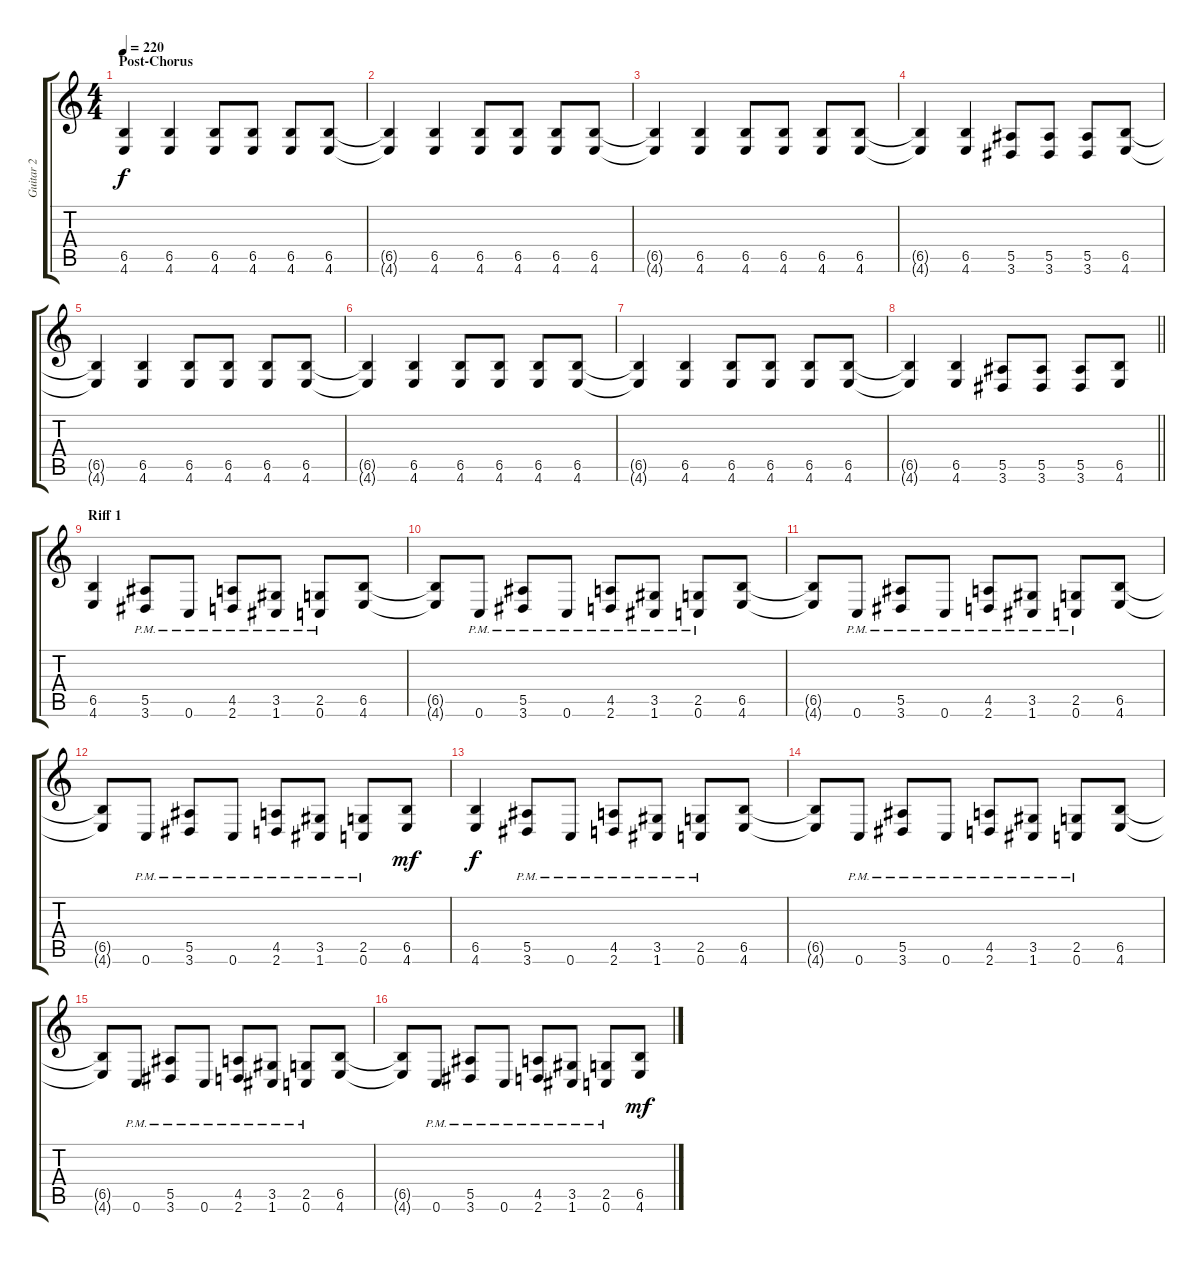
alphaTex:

\track ("Guitar 2" "Guitar 2") {instrument overdrivenguitar}
\staff {score tabs}
\tuning (C4 G3 Eb3 Bb2 F2 C2) {hide}
\ts (4 4)
\section ("" "Post-Chorus")
\tempo 220
\clef g2
\ks c
(6.5 4.6).4{dy f} (6.5 4.6).4 (6.5 4.6).8 (6.5 4.6).8 (6.5 4.6).8 (6.5 4.6).8 |
(6.5{t} 4.6{t}).4 (6.5 4.6).4 (6.5 4.6).8 (6.5 4.6).8 (6.5 4.6).8 (6.5 4.6).8 |
(6.5{t} 4.6{t}).4 (6.5 4.6).4 (6.5 4.6).8 (6.5 4.6).8 (6.5 4.6).8 (6.5 4.6).8 |
(6.5{t} 4.6{t}).4 (6.5 4.6).4 (5.5 3.6).8 (5.5 3.6).8 (5.5 3.6).8 (6.5 4.6).8 |
(6.5{t} 4.6{t}).4 (6.5 4.6).4 (6.5 4.6).8 (6.5 4.6).8 (6.5 4.6).8 (6.5 4.6).8 |
(6.5{t} 4.6{t}).4 (6.5 4.6).4 (6.5 4.6).8 (6.5 4.6).8 (6.5 4.6).8 (6.5 4.6).8 |
(6.5{t} 4.6{t}).4 (6.5 4.6).4 (6.5 4.6).8 (6.5 4.6).8 (6.5 4.6).8 (6.5 4.6).8 |
\barLineRight lightlight
(6.5{t} 4.6{t}).4 (6.5 4.6).4 (5.5 3.6).8 (5.5 3.6).8 (5.5 3.6).8 (6.5 4.6).8 |
\section ("" "Riff 1")
(6.5 4.6).4 (5.5{pm} 3.6{pm}).8 0.6{pm}.8 (4.5{pm} 2.6{pm}).8 (3.5{pm} 1.6{pm}).8 (2.5{pm} 0.6{pm}).8 (6.5 4.6).8 |
(6.5{t} 4.6{t}).8 0.6{pm}.8 (5.5{pm} 3.6{pm}).8 0.6{pm}.8 (4.5{pm} 2.6{pm}).8 (3.5{pm} 1.6{pm}).8 (2.5{pm} 0.6{pm}).8 (6.5 4.6).8 |
(6.5{t} 4.6{t}).8 0.6{pm}.8 (5.5{pm} 3.6{pm}).8 0.6{pm}.8 (4.5{pm} 2.6{pm}).8 (3.5{pm} 1.6{pm}).8 (2.5{pm} 0.6{pm}).8 (6.5 4.6).8 |
(6.5{t} 4.6{t}).8 0.6{pm}.8 (5.5{pm} 3.6{pm}).8 0.6{pm}.8 (4.5{pm} 2.6{pm}).8 (3.5{pm} 1.6{pm}).8 (2.5{pm} 0.6{pm}).8 (6.5 4.6).8{dy mf} |
(6.5 4.6).4{dy f} (5.5{pm} 3.6{pm}).8 0.6{pm}.8 (4.5{pm} 2.6{pm}).8 (3.5{pm} 1.6{pm}).8 (2.5{pm} 0.6{pm}).8 (6.5 4.6).8 |
(6.5{t} 4.6{t}).8 0.6{pm}.8 (5.5{pm} 3.6{pm}).8 0.6{pm}.8 (4.5{pm} 2.6{pm}).8 (3.5{pm} 1.6{pm}).8 (2.5{pm} 0.6{pm}).8 (6.5 4.6).8 |
(6.5{t} 4.6{t}).8 0.6{pm}.8 (5.5{pm} 3.6{pm}).8 0.6{pm}.8 (4.5{pm} 2.6{pm}).8 (3.5{pm} 1.6{pm}).8 (2.5{pm} 0.6{pm}).8 (6.5 4.6).8 |
(6.5{t} 4.6{t}).8 0.6{pm}.8 (5.5{pm} 3.6{pm}).8 0.6{pm}.8 (4.5{pm} 2.6{pm}).8 (3.5{pm} 1.6{pm}).8 (2.5{pm} 0.6{pm}).8 (6.5 4.6).8{dy mf}
